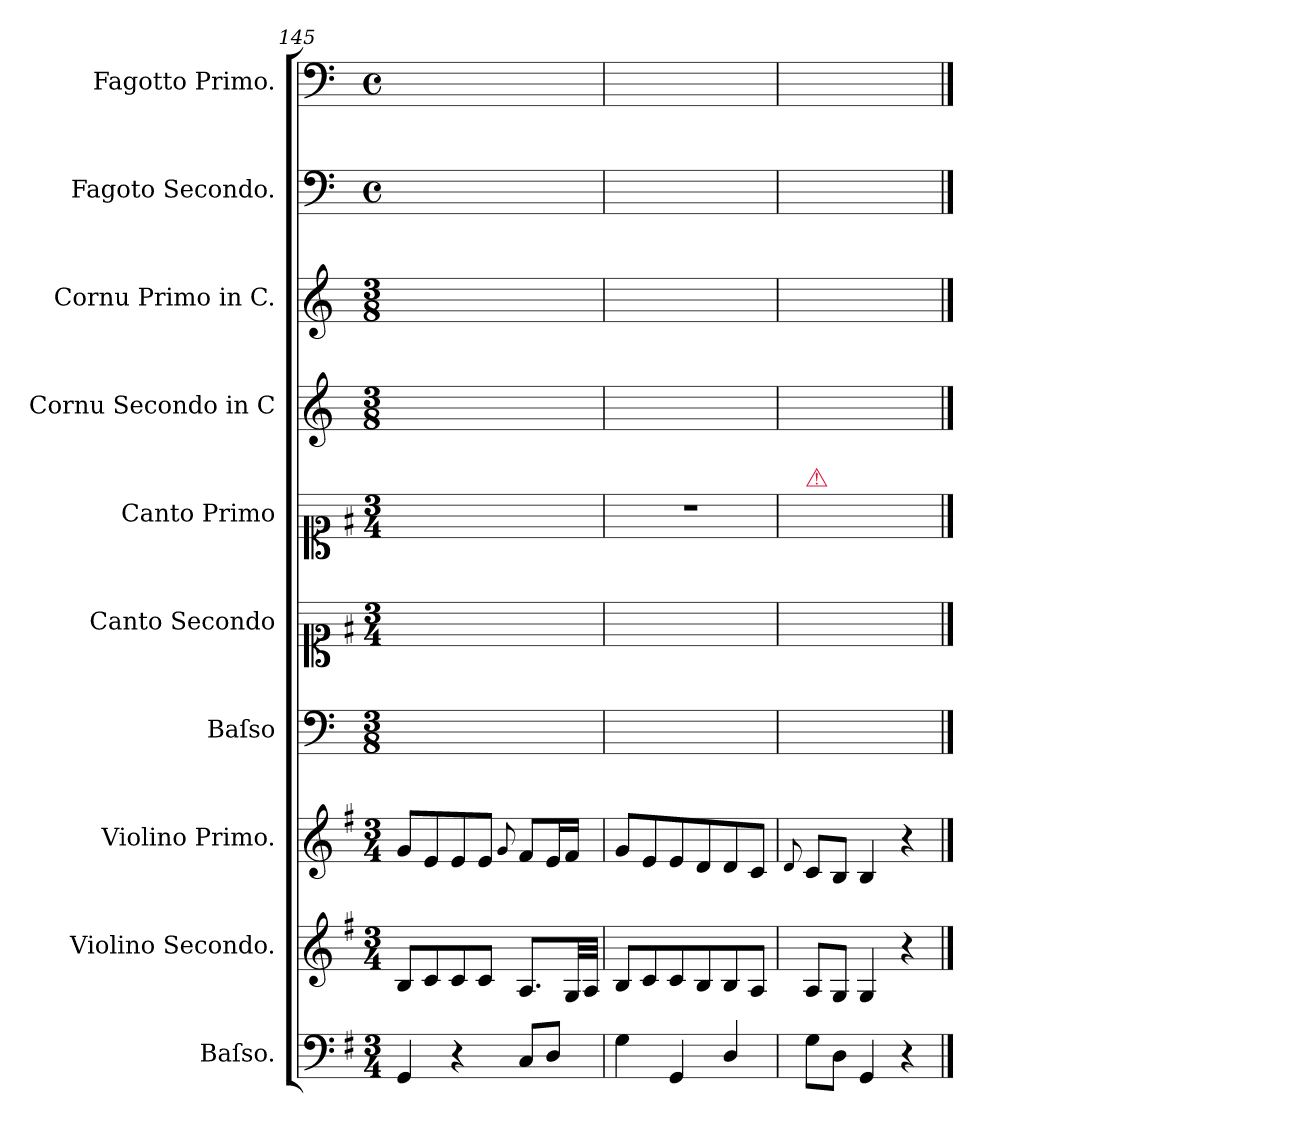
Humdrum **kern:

**kern	**kern	**kern	**kern	**kern	**kern	**kern	**kern	**kern	**kern
*part10	*part9	*part8	*part7	*part6	*part5	*part4	*part3	*part2	*part1
*staff10	*staff9	*staff8	*staff7	*staff6	*staff5	*staff4	*staff3	*staff2	*staff1
*I"Baſso.	*I"Violino Secondo.	*I"Violino Primo.	*I"Baſso	*I"Canto Secondo	*I"Canto Primo	*I"Cornu Secondo in C	*I"Cornu Primo in C.	*I"Fagoto Secondo.	*I"Fagotto Primo.
*	*	*I'Vn I	*I'B	*	*I'C	*	*I'Cor I	*	*I'Fag. I
*clefF4	*clefG2	*clefG2	*clefF4	*clefC1	*clefC1	*clefG2	*clefG2	*clefF4	*clefF4
*k[f#]	*k[f#]	*k[f#]	*k[]	*k[f#]	*k[f#]	*k[]	*k[]	*k[]	*k[]
*M3/4	*M3/4	*M3/4	*M3/8	*M3/4	*M3/4	*M3/8	*M3/8	*M4/4	*M4/4
*	*	*	*	*	*	*	*	*met(c)	*met(c)
=145	=145	=145	=145	=145	=145	=145	=145	=145	=145
4GG/	8B/L	8g/L	2.ryy	2.ryy	2.ryy	2.ryy	2.ryy	2.ryy	2.ryy
.	8c/	8e/	.	.	.	.	.	.	.
4r	8c/	8e/	.	.	.	.	.	.	.
.	8c/J	8e/J	.	.	.	.	.	.	.
.	.	8qqg/	.	.	.	.	.	.	.
8C/L	8.A/L	8f#/L	.	.	.	.	.	.	.
8D\J	.	16e/L	.	.	.	.	.	.	.
.	32G/LL	16f#/JJ	.	.	.	.	.	.	.
.	32A/JJJ	.	.	.	.	.	.	.	.
=146	=146	=146	=146	=146	=146	=146	=146	=146	=146
!	!	!	!	!	!LO:N:vis=1	!	!	!	!
4G\	8B/L	8g/L	2.ryy	2.ryy	2.r	2.ryy	2.ryy	2.ryy	2.ryy
.	8c/	8e/	.	.	.	.	.	.	.
4GG/	8c/	8e/	.	.	.	.	.	.	.
.	8B/	8d/	.	.	.	.	.	.	.
4D/	8B/	8d/	.	.	.	.	.	.	.
.	8A/J	8c/J	.	.	.	.	.	.	.
=147	=147	=147	=147	=147	=147	=147	=147	=147	=147
.	.	8qqd/	.	.	.	.	.	.	.
!	!	!	!	!	!LO:TX:a:color=crimson:t=⚠	!	!	!	!
8G\L	8A/L	8c/L	2.ryy	2.ryy	2.ryy	2.ryy	2.ryy	2.ryy	2.ryy
8D\J	8G/J	8B/J	.	.	.	.	.	.	.
4GG/	4G/	4B/	.	.	.	.	.	.	.
4r	4r	4r	.	.	.	.	.	.	.
==	==	==	==	==	==	==	==	==	==
*-	*-	*-	*-	*-	*-	*-	*-	*-	*-
